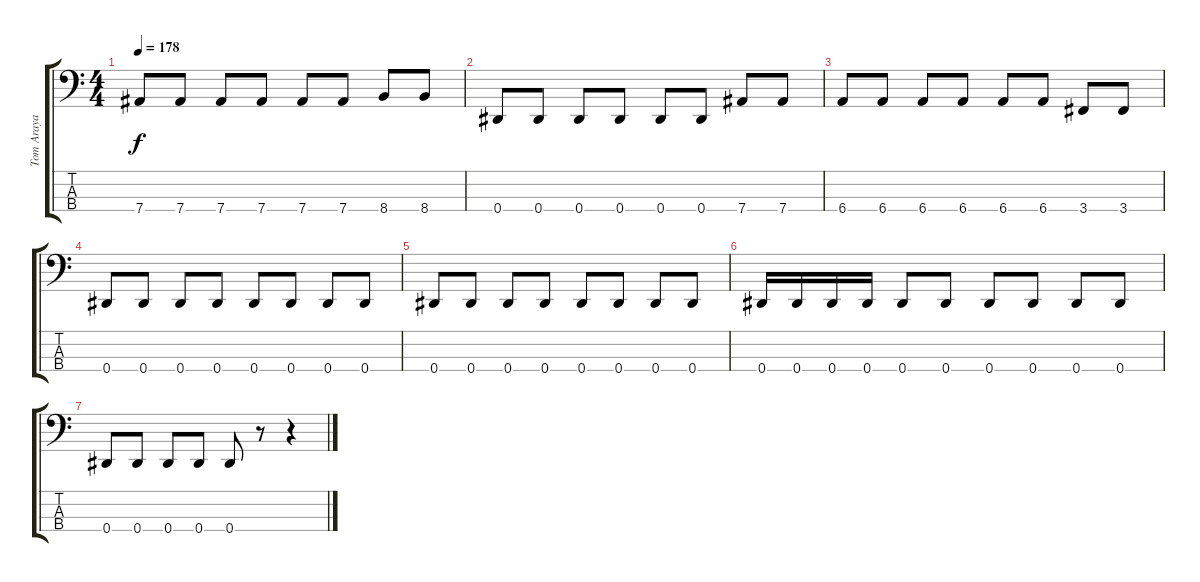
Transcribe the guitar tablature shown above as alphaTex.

\track ("Tom Araya - Bass" "Tom Araya ") {instrument electricbasspick}
\staff {score tabs}
\tuning (Gb2 Db2 Ab1 Eb1) {hide}
\ts (4 4)
\tempo 178
\clef f4
\ks c
7.4.8{dy f} 7.4.8 7.4.8 7.4.8 7.4.8 7.4.8 8.4.8 8.4.8 |
0.4.8 0.4.8 0.4.8 0.4.8 0.4.8 0.4.8 7.4.8 7.4.8 |
6.4.8 6.4.8 6.4.8 6.4.8 6.4.8 6.4.8 3.4.8 3.4.8 |
0.4.8 0.4.8 0.4.8 0.4.8 0.4.8 0.4.8 0.4.8 0.4.8 |
0.4.8 0.4.8 0.4.8 0.4.8 0.4.8 0.4.8 0.4.8 0.4.8 |
0.4.16 0.4.16 0.4.16 0.4.16 0.4.8 0.4.8 0.4.8 0.4.8 0.4.8 0.4.8 |
0.4.8 0.4.8 0.4.8 0.4.8 0.4.8 r.8 r.4
